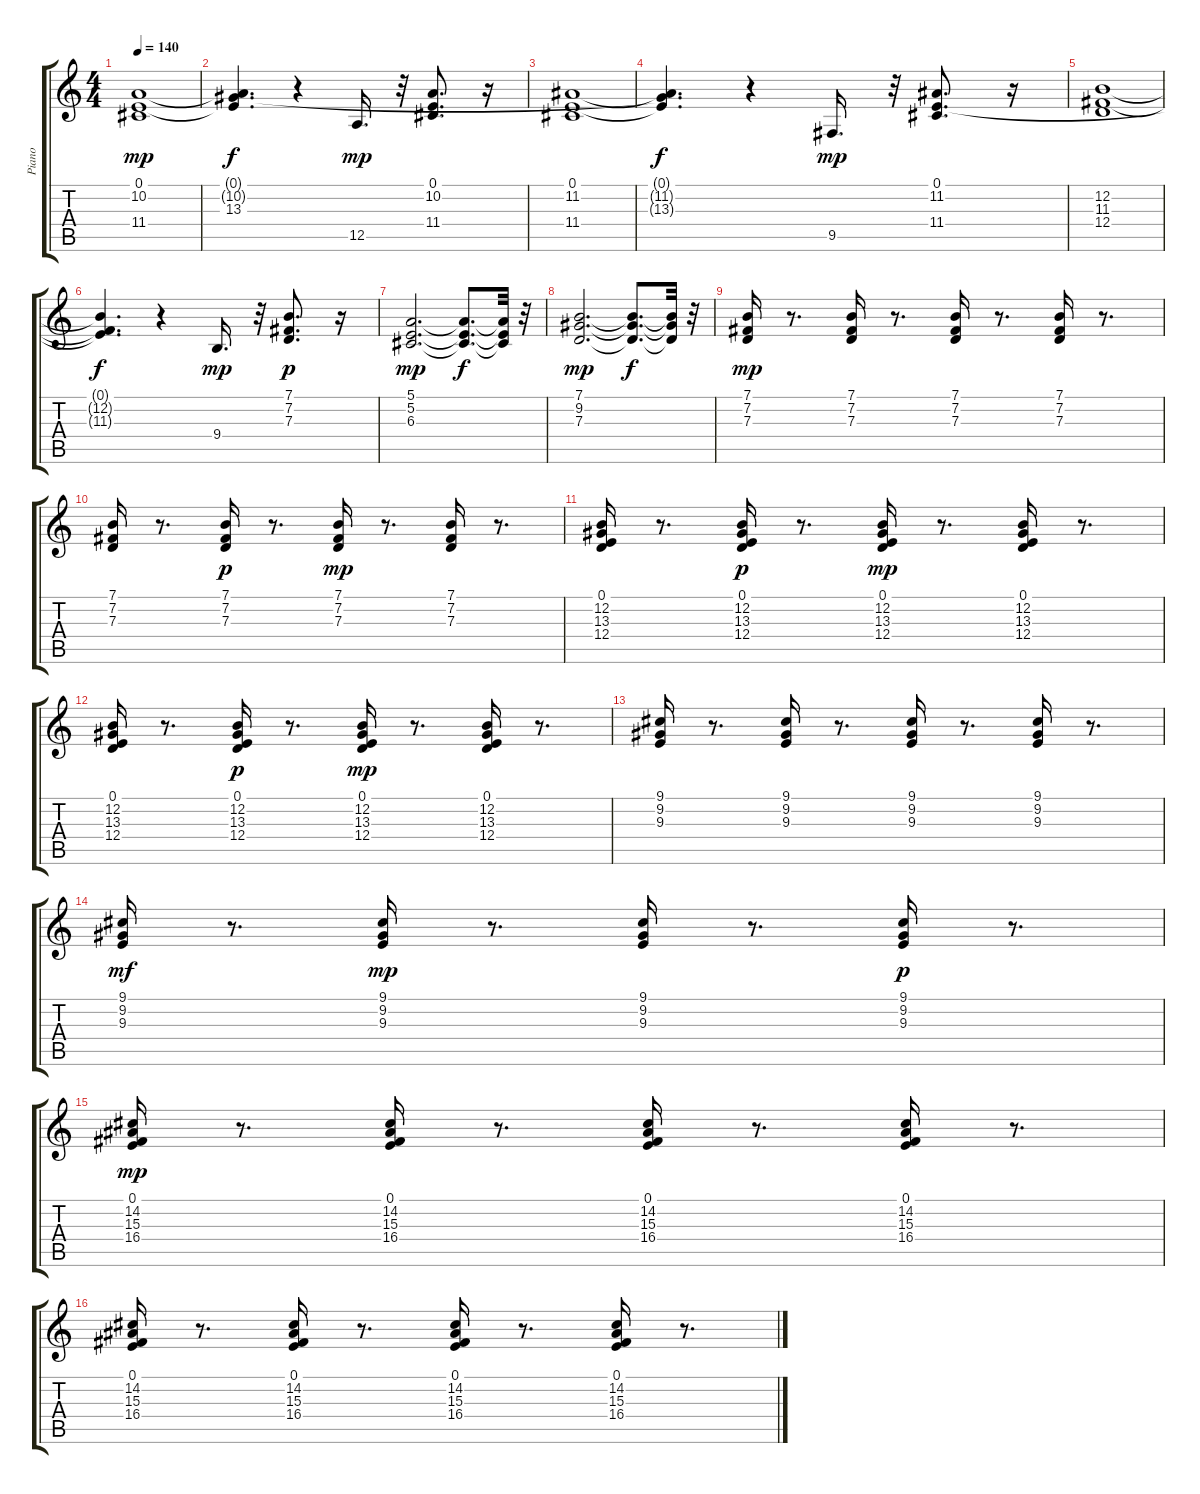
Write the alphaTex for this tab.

\track ("Piano" "Piano") {instrument acousticgrandpiano}
\staff {score tabs}
\tuning (E4 B3 G3 D3 A2 E2) {hide}
\ts (4 4)
\tempo 140
\clef g2
\ks c
(0.1 10.2 11.4).1{dy mp} |
(0.1{t} 10.2{t} 13.3{t}).4{d dy f} r.4 12.5.16{d dy mp} r.32 (0.1 10.2 11.4).8{d} r.16 |
(0.1 11.2 11.4).1 |
(0.1{t} 11.2{t} 13.3{t}).4{d dy f} r.4 9.5.16{d dy mp} r.32 (0.1 11.2 11.4).8{d} r.16 |
(12.2 11.3 12.4).1 |
(0.1{t} 12.2{t} 11.3{t}).4{d dy f} r.4 9.4.16{d dy mp} r.32 (7.1 7.2 7.3).8{d dy p} r.16 |
(5.1 5.2 6.3).2{d dy mp} (5.1{t} 5.2{t} 6.3{t}).8{d dy f} (5.1{t} 5.2{t} 6.3{t}).32 r.32 |
(7.1 9.2 7.3).2{d dy mp} (7.1{t} 9.2{t} 7.3{t}).8{d dy f} (7.1{t} 9.2{t} 7.3{t}).32 r.32 |
(7.1 7.2 7.3).16{dy mp} r.8{d} (7.1 7.2 7.3).16 r.8{d} (7.1 7.2 7.3).16 r.8{d} (7.1 7.2 7.3).16 r.8{d} |
(7.1 7.2 7.3).16 r.8{d} (7.1 7.2 7.3).16{dy p} r.8{d} (7.1 7.2 7.3).16{dy mp} r.8{d} (7.1 7.2 7.3).16 r.8{d} |
(0.1 12.2 13.3 12.4).16 r.8{d} (0.1 12.2 13.3 12.4).16{dy p} r.8{d} (0.1 12.2 13.3 12.4).16{dy mp} r.8{d} (0.1 12.2 13.3 12.4).16 r.8{d} |
(0.1 12.2 13.3 12.4).16 r.8{d} (0.1 12.2 13.3 12.4).16{dy p} r.8{d} (0.1 12.2 13.3 12.4).16{dy mp} r.8{d} (0.1 12.2 13.3 12.4).16 r.8{d} |
(9.1 9.2 9.3).16 r.8{d} (9.1 9.2 9.3).16 r.8{d} (9.1 9.2 9.3).16 r.8{d} (9.1 9.2 9.3).16 r.8{d} |
(9.1 9.2 9.3).16{dy mf} r.8{d} (9.1 9.2 9.3).16{dy mp} r.8{d} (9.1 9.2 9.3).16 r.8{d} (9.1 9.2 9.3).16{dy p} r.8{d} |
(0.1 14.2 15.3 16.4).16{dy mp} r.8{d} (0.1 14.2 15.3 16.4).16 r.8{d} (0.1 14.2 15.3 16.4).16 r.8{d} (0.1 14.2 15.3 16.4).16 r.8{d} |
(0.1 14.2 15.3 16.4).16 r.8{d} (0.1 14.2 15.3 16.4).16 r.8{d} (0.1 14.2 15.3 16.4).16 r.8{d} (0.1 14.2 15.3 16.4).16 r.8{d}
